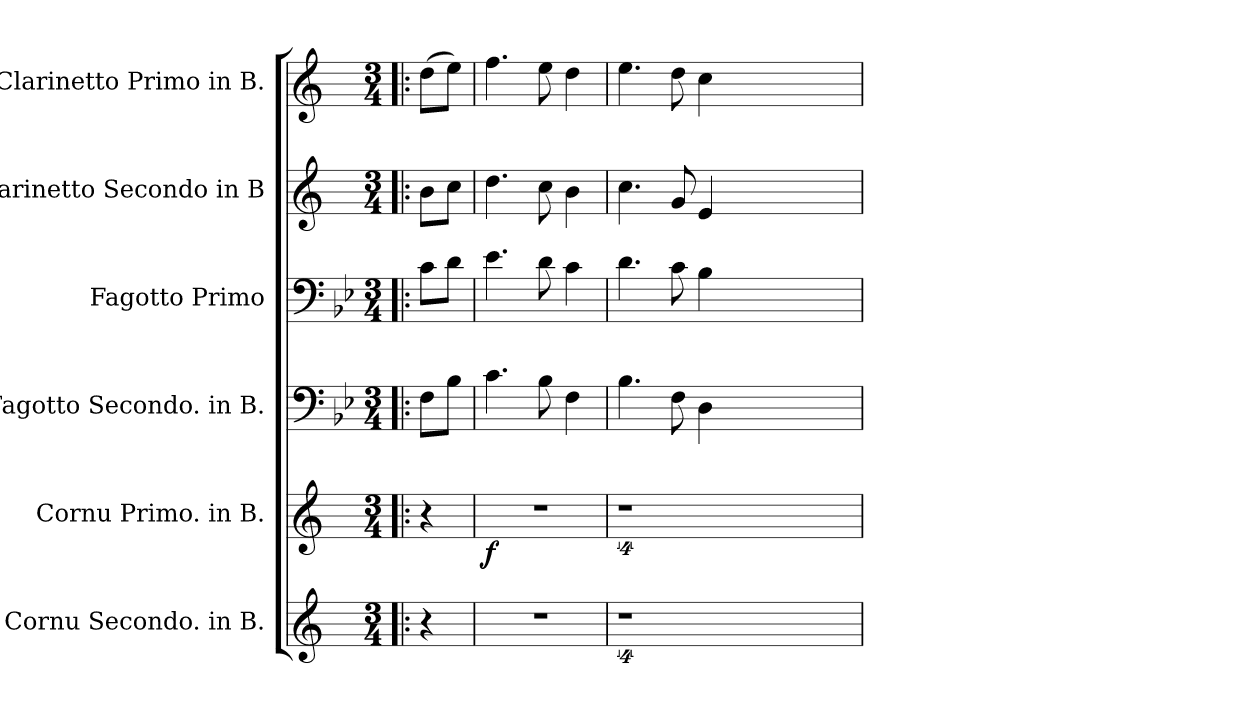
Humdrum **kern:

**kern	**kern	**dynam	**kern	**kern	**kern	**kern
*part6	*part5	*part5	*part4	*part3	*part2	*part1
*staff6	*staff5	*staff5	*staff4	*staff3	*staff2	*staff1
*I"Cornu Secondo. in B.	*I"Cornu Primo. in B.	*	*I"Fagotto Secondo. in B.	*I"Fagotto Primo	*I"Clarinetto Secondo in B	*I"Clarinetto Primo in B.
*	*	*	*	*I'fag 1	*	*
*clefG2	*clefG2	*	*clefF4	*clefF4	*clefG2	*clefG2
*ITrd1c2	*ITrd1c2	*	*	*	*ITrd1c2	*ITrd1c2
*k[b-e-]	*k[b-e-]	*	*k[b-e-]	*k[b-e-]	*k[b-e-]	*k[b-e-]
*M3/4	*M3/4	*	*M3/4	*M3/4	*M3/4	*M3/4
=!|:	=!|:	=!|:	=!|:	=!|:	=!|:	=!|:
4r	4r	.	8F\L	8c\L	8a\L	(8cc\L
.	.	.	8B-\J	8d\J	8b-\J	8dd\J)
=9	=9	=9	=9	=9	=9	=9
2.r	2.r	f	4.c\	4.e-\	4.cc\	4.ee-\
.	.	.	8B-\	8d\	8b-\	8dd\
.	.	.	4F\	4c\	4a\	4cc\
=10	=10	=10	=10	=10	=10	=10
4%9r	4%9r	.	4.B-\	4.d\	4.b-\	4.dd\
.	.	.	8F\	8c\	8f/	8cc\
.	.	.	4D\	4B-\	4d/	4b-\
.	.	.	1.ryy	1.ryy	1.ryy	1.ryy
=	=	=	=	=	=	=
*-	*-	*-	*-	*-	*-	*-
